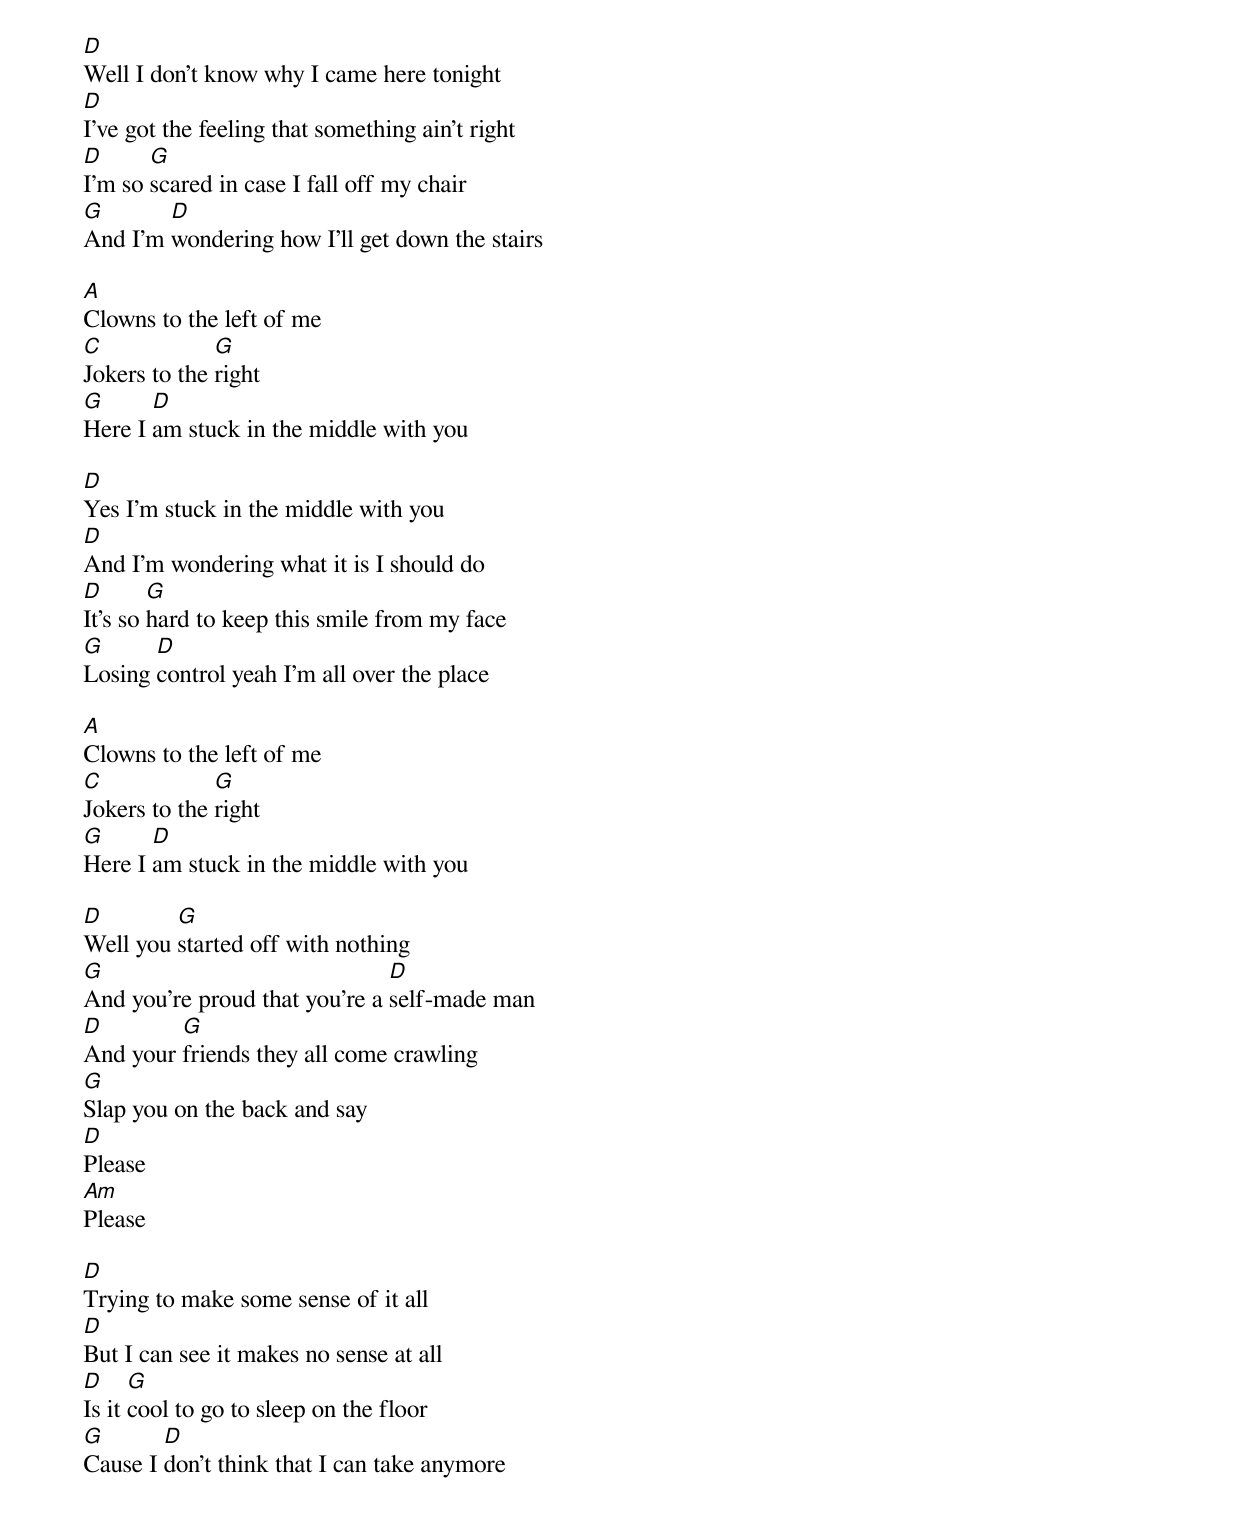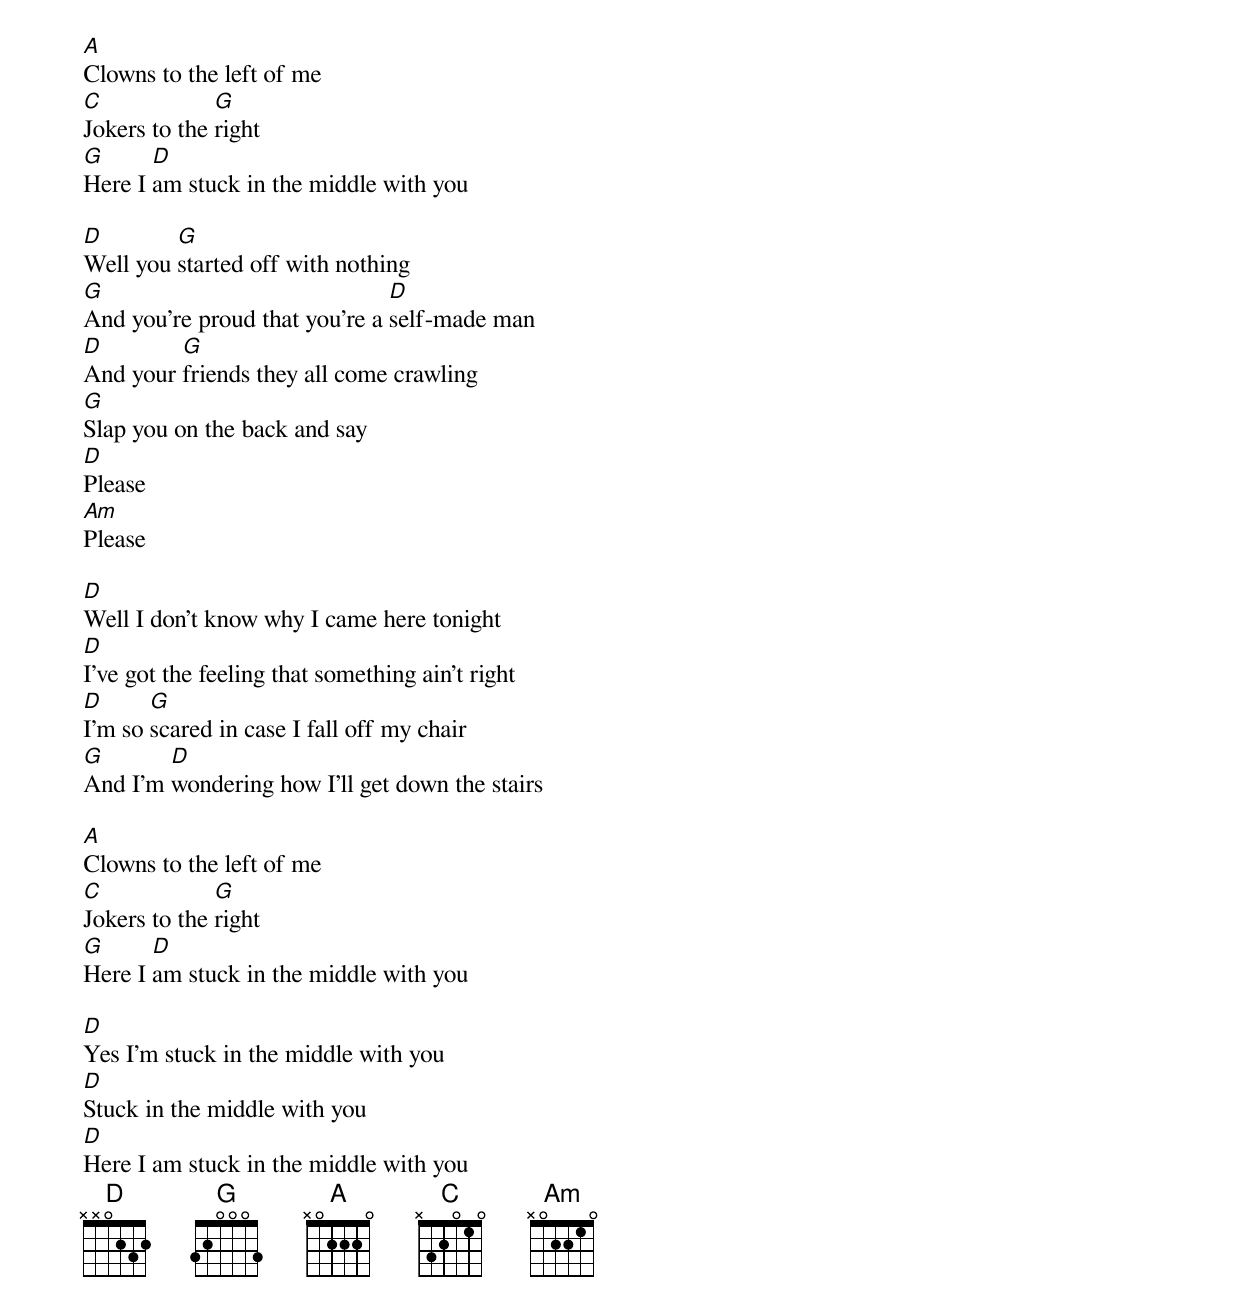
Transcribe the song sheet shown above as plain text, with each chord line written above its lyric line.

D
Well I don't know why I came here tonight
D
I've got the feeling that something ain't right
D      G
I'm so scared in case I fall off my chair
G       D
And I'm wondering how I'll get down the stairs

A
Clowns to the left of me
C             G
Jokers to the right
G      D
Here I am stuck in the middle with you

D
Yes I'm stuck in the middle with you
D
And I'm wondering what it is I should do
D       G
It's so hard to keep this smile from my face
G      D
Losing control yeah I'm all over the place

A
Clowns to the left of me
C             G
Jokers to the right
G      D
Here I am stuck in the middle with you

D        G
Well you started off with nothing
G                              D
And you're proud that you're a self-made man
D        G
And your friends they all come crawling
G
Slap you on the back and say
D
Please
Am
Please

D
Trying to make some sense of it all
D
But I can see it makes no sense at all
D     G
Is it cool to go to sleep on the floor
G       D
Cause I don't think that I can take anymore

A
Clowns to the left of me
C             G
Jokers to the right
G      D
Here I am stuck in the middle with you

D        G
Well you started off with nothing
G                              D
And you're proud that you're a self-made man
D        G
And your friends they all come crawling
G
Slap you on the back and say
D
Please
Am
Please

D
Well I don't know why I came here tonight
D
I've got the feeling that something ain't right
D      G
I'm so scared in case I fall off my chair
G       D
And I'm wondering how I'll get down the stairs

A
Clowns to the left of me
C             G
Jokers to the right
G      D
Here I am stuck in the middle with you

D
Yes I'm stuck in the middle with you
D
Stuck in the middle with you
D
Here I am stuck in the middle with you
